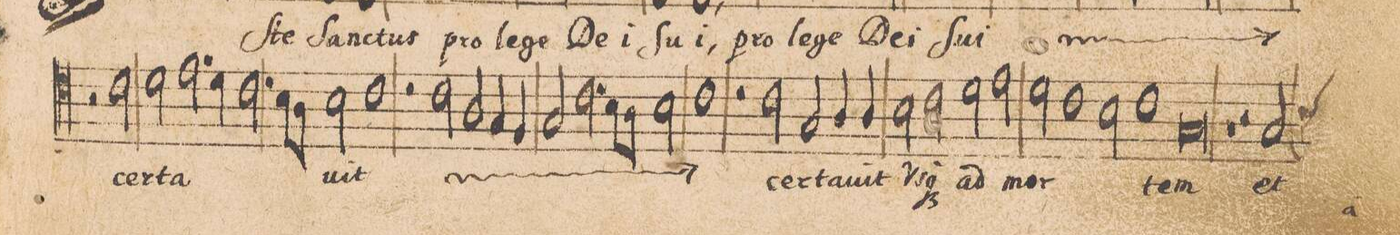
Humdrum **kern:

**kern	**text
*I"TENOR.	*
*clefC4	*
*k[]	*
*met(C|)	*
*M2/1	*
2r	.
2c\	cer-
2d\	-ta-
2.e\	.
=18-	=18-
4d\	.
2.c\	.
8B\L	.
8A\J	.
2B\	.
=19-	=19-
1c	-uit
2r	.
*	*ij
2c\	cer-
=20-	=20-
2A/	-ta-
4G/	.
4F/	.
2G/	.
2.c\	.
=21-	=21-
8B\L	.
8A\J	.
2B\	.
1c	-uit
*	*Xij
=22-	=22-
2r	.
2c\	cer-
2G/	-ta-
4A/	-uit
4A/	Vs-
=23-	=23-
2B\	-q(ue)
2c\	ad
2d\	mor-
2e\	.
=24-	=24-
2d\	.
1c	.
2B\	.
=25-	=25-
1c	.
0G	-tem
=26-	=26-
1r	.
=27-	=27-
2r	.
2G/	et
*custos:B	*
*-	*-
